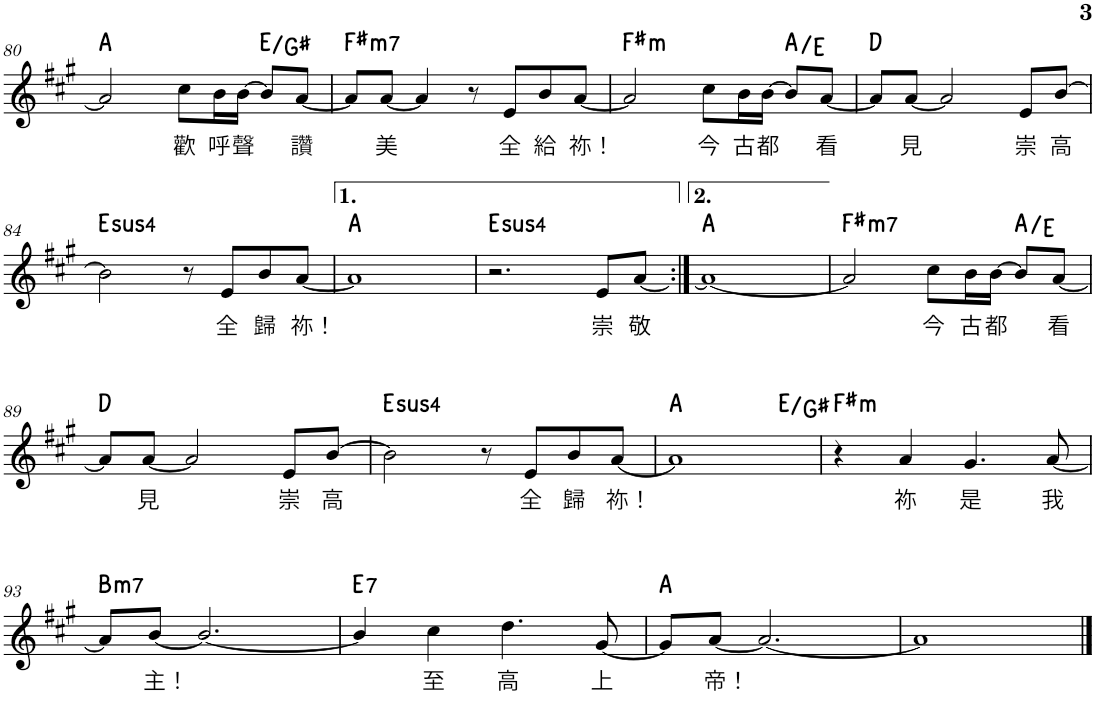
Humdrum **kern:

**kern	**text	**harte
*part1	*part1	*part1
*staff1	*staff1	*
*I"Piano	*	*
*I'Pno.	*	*
!!LO:PB:g=z
*clefG2	*	*
*k[f#c#g#]	*	*
*M4/4	*	*
=80	=80	=80
2a/]	.	A:maj
!	!LO:LY:b	!
8cc#\L	歡	.
!	!LO:LY:b	!
16b\L	呼	.
!	!LO:LY:b	!
[16b\JJ	聲	.
8b/L]	.	E:maj/3
!	!LO:LY:b	!
[8a/J	讚	.
=81	=81	=81
!	!	!LO:H:kt=m7
8a/L]	.	F#:min7
!	!LO:LY:b	!
[8a/J	美	.
4a/]	.	.
8r	.	.
!	!LO:LY:b	!
8e/L	全	.
!	!LO:LY:b	!
8b/	給	.
!	!LO:LY:b	!
[8a/J	祢！	.
=82	=82	=82
!	!	!LO:H:kt=m
2a/]	.	F#:min
!	!LO:LY:b	!
8cc#\L	今	.
!	!LO:LY:b	!
16b\L	古	.
!	!LO:LY:b	!
[16b\JJ	都	.
8b/L]	.	A:maj/5
!	!LO:LY:b	!
[8a/J	看	.
=83	=83	=83
8a/L]	.	D:maj
!	!LO:LY:b	!
[8a/J	見	.
2a/]	.	.
!	!LO:LY:b	!
8e/L	崇	.
!	!LO:LY:b	!
[8b/J	高	.
!!LO:LB:g=z
=84	=84	=84
!	!	!LO:H:kt=4
2b\]	.	E:sus4
8r	.	.
!	!LO:LY:b	!
8e/L	全	.
!	!LO:LY:b	!
8b/	歸	.
!	!LO:LY:b	!
[8a/J	祢！	.
=85	=85	=85
1a]	.	A:maj
=86	=86	=86
!	!	!LO:H:kt=4
2.r	.	E:sus4
!	!LO:LY:b	!
8e/L	崇	.
!	!LO:LY:b	!
8a/J	敬	.
=87:|!	=87:|!	=87:|!
[1a	.	A:maj
=88	=88	=88
!	!	!LO:H:kt=m7
2a/]	.	F#:min7
!	!LO:LY:b	!
8cc#\L	今	.
!	!LO:LY:b	!
16b\L	古	.
!	!LO:LY:b	!
[16b\JJ	都	.
8b/L]	.	A:maj/5
!	!LO:LY:b	!
[8a/J	看	.
!!LO:LB:g=z
=89	=89	=89
8a/L]	.	D:maj
!	!LO:LY:b	!
[8a/J	見	.
2a/]	.	.
!	!LO:LY:b	!
8e/L	崇	.
!	!LO:LY:b	!
[8b/J	高	.
=90	=90	=90
!	!	!LO:H:kt=4
2b\]	.	E:sus4
8r	.	.
!	!LO:LY:b	!
8e/L	全	.
!	!LO:LY:b	!
8b/	歸	.
!	!LO:LY:b	!
[8a/J	祢！	.
=91	=91	=91
*^	*	*
1a]	2.ryy	.	A:maj
.	4ryy	.	E:maj/3
=92	=92	=92	=92
!	!	!	!LO:H:kt=m
*v	*v	*	*
4r	.	F#:min
!	!LO:LY:b	!
4a/	祢	.
!	!LO:LY:b	!
4.g#/	是	.
!	!LO:LY:b	!
[8a/	我	.
!!LO:LB:g=z
=93	=93	=93
!	!	!LO:H:kt=m7
8a/L]	.	B:min7
!	!LO:LY:b	!
[8b/J	主！	.
2.b/_	.	.
=94	=94	=94
!	!	!LO:H:kt=7
4b/]	.	E:7
!	!LO:LY:b	!
4cc#\	至	.
!	!LO:LY:b	!
4.dd\	高	.
!	!LO:LY:b	!
[8g#/	上	.
=95	=95	=95
8g#/L]	.	A:maj
!	!LO:LY:b	!
[8a/J	帝！	.
2.a/_	.	.
=96	=96	=96
1a]	.	.
==	==	==
*-	*-	*-
